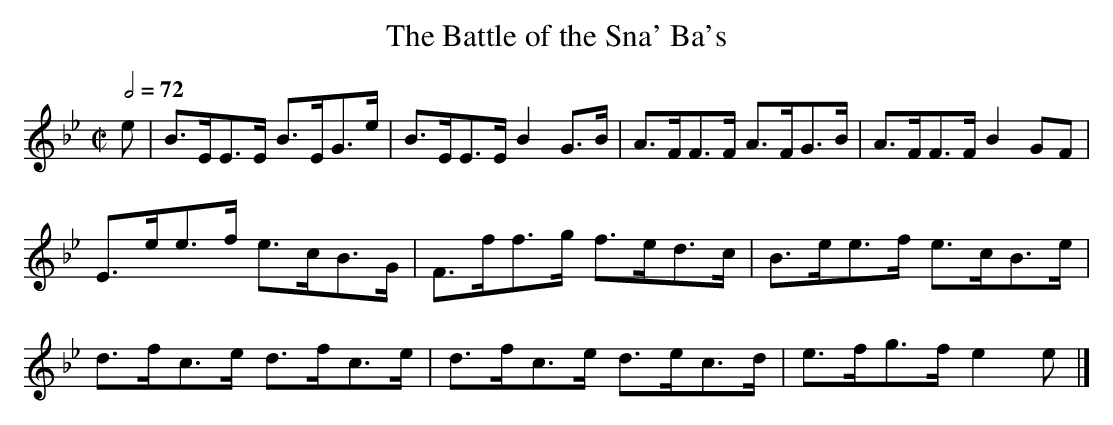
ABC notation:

X:1
T:The Battle of the Sna' Ba's
M:C|
L:1/8
Q:1/2=72
K:Eb Lydian
e|B>EE>E B>EG>e|B>EE>E B2G>B |A>FF>F A>FG>B|A>FF>F B2GF|
  E>ee>f e>cB>G|F>ff>g f>ed>c|B>ee>f e>cB>e|
  d>fc>e d>fc>e|d>fc>e d>ec>d|e>fg>f e2e  |]
